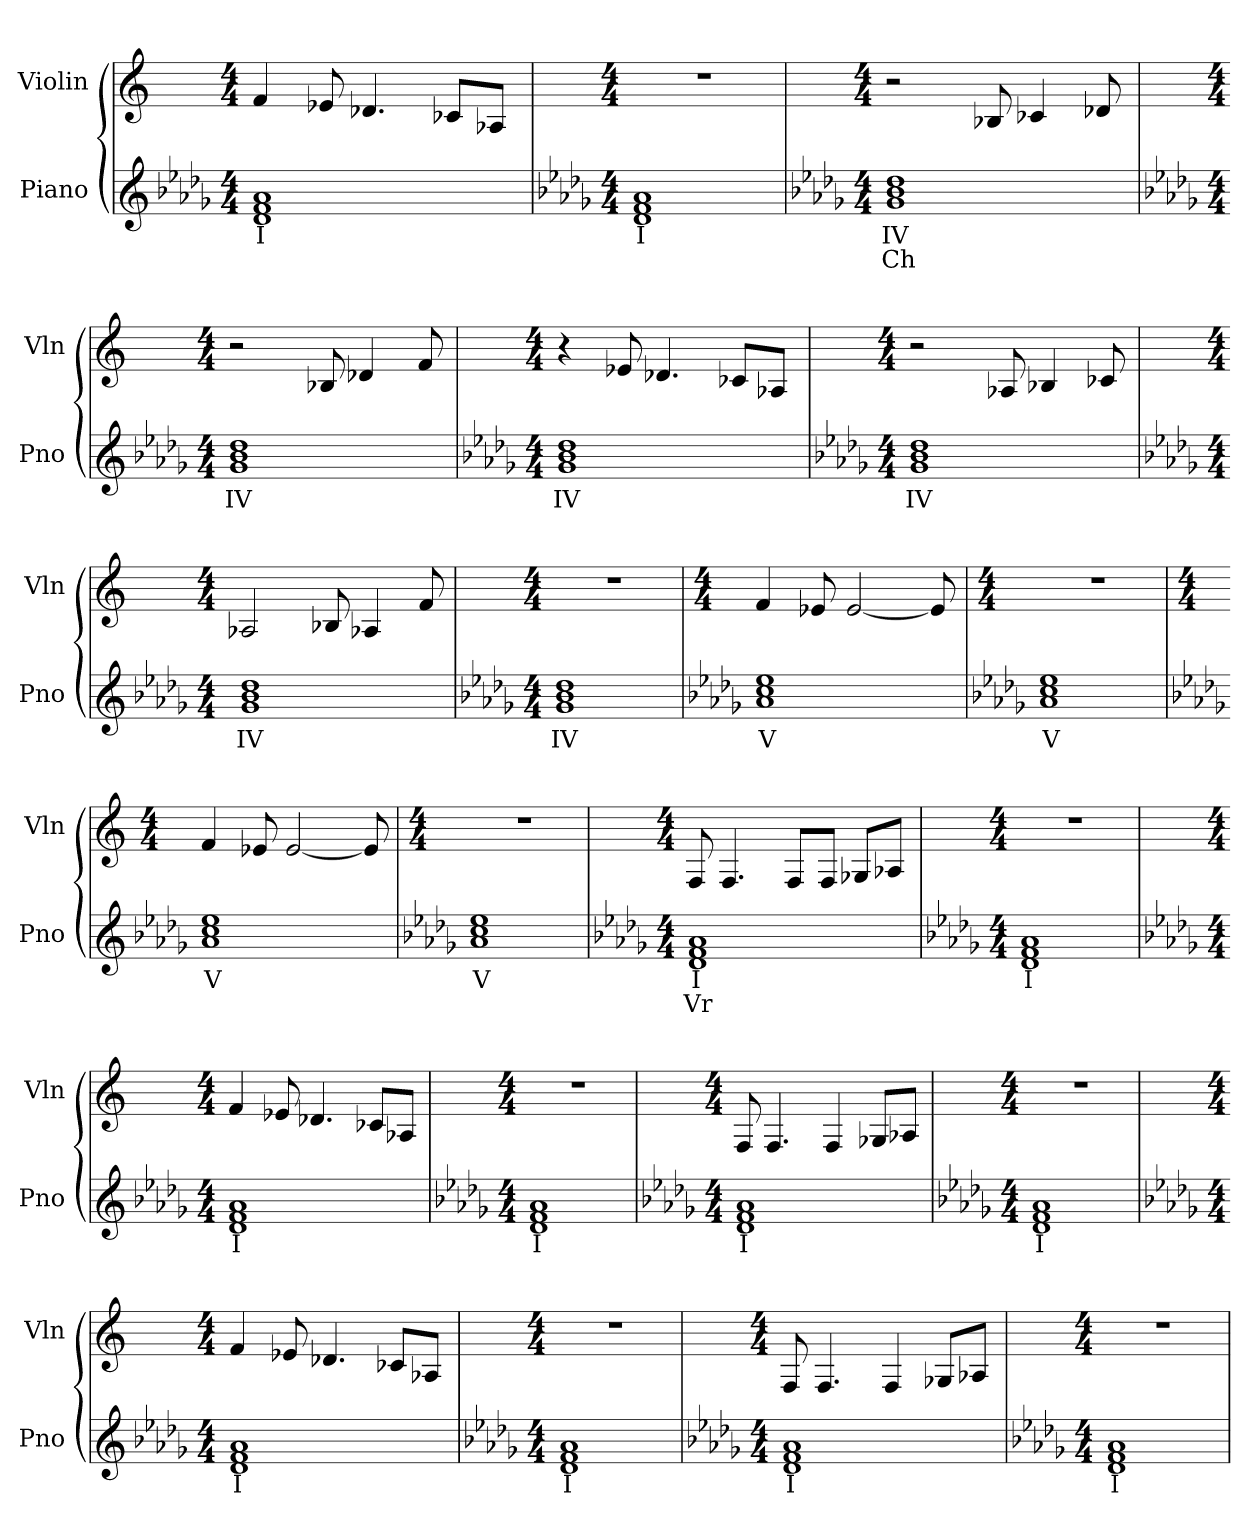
**kern	**text	**text	**kern
*part2	*part2	*part2	*part1
*staff2	*staff2	*staff2	*staff1
*I"Piano	*	*	*I"Violin
*I'Pno	*	*	*I'Vln
*k[b-e-a-d-g-]	*	*	*
*D-:	*	*	*
*M4/4	*	*	*M4/4
=	=	=	=
1d- 1f 1a-	I	.	4f
.	.	.	8e-X
.	.	.	4.d-X
.	.	.	8c-XL
.	.	.	8A-XJ
=	=	=	=
*k[b-e-a-d-g-]	*	*	*
*D-:	*	*	*
*M4/4	*	*	*M4/4
1d- 1f 1a-	I	.	1r
=	=	=	=
*k[b-e-a-d-g-]	*	*	*
*D-:	*	*	*
*M4/4	*	*	*M4/4
1g- 1b- 1dd-	IV	Ch	2r
.	.	.	8B-X
.	.	.	4c-X
.	.	.	8d-X
=	=	=	=
*k[b-e-a-d-g-]	*	*	*
*D-:	*	*	*
*M4/4	*	*	*M4/4
1g- 1b- 1dd-	IV	.	2r
.	.	.	8B-X
.	.	.	4d-X
.	.	.	8f
=	=	=	=
*k[b-e-a-d-g-]	*	*	*
*D-:	*	*	*
*M4/4	*	*	*M4/4
1g- 1b- 1dd-	IV	.	4r
.	.	.	8e-X
.	.	.	4.d-X
.	.	.	8c-XL
.	.	.	8A-XJ
=	=	=	=
*k[b-e-a-d-g-]	*	*	*
*D-:	*	*	*
*M4/4	*	*	*M4/4
1g- 1b- 1dd-	IV	.	2r
.	.	.	8A-X
.	.	.	4B-X
.	.	.	8c-X
=	=	=	=
*k[b-e-a-d-g-]	*	*	*
*D-:	*	*	*
*M4/4	*	*	*M4/4
1g- 1b- 1dd-	IV	.	2A-X
.	.	.	8B-X
.	.	.	4A-X
.	.	.	8f
=	=	=	=
*k[b-e-a-d-g-]	*	*	*
*D-:	*	*	*
*M4/4	*	*	*M4/4
1g- 1b- 1dd-	IV	.	1r
=	=	=	=
*k[b-e-a-d-g-]	*	*	*
*D-:	*	*	*
*	*	*	*M4/4
1a- 1cc 1ee-	V	.	4f
.	.	.	8e-X
.	.	.	[2e-
.	.	.	8e-]
=	=	=	=
*k[b-e-a-d-g-]	*	*	*
*D-:	*	*	*
*	*	*	*M4/4
1a- 1cc 1ee-	V	.	1r
=	=	=	=
*k[b-e-a-d-g-]	*	*	*
*D-:	*	*	*
*	*	*	*M4/4
1a- 1cc 1ee-	V	.	4f
.	.	.	8e-X
.	.	.	[2e-
.	.	.	8e-]
=	=	=	=
*k[b-e-a-d-g-]	*	*	*
*D-:	*	*	*
*	*	*	*M4/4
1a- 1cc 1ee-	V	.	1r
=	=	=	=
*k[b-e-a-d-g-]	*	*	*
*D-:	*	*	*
*M4/4	*	*	*M4/4
1d- 1f 1a-	I	Vr	8F
.	.	.	4.F
.	.	.	8FL
.	.	.	8FJ
.	.	.	8G-XL
.	.	.	8A-XJ
=	=	=	=
*k[b-e-a-d-g-]	*	*	*
*D-:	*	*	*
*M4/4	*	*	*M4/4
1d- 1f 1a-	I	.	1r
=	=	=	=
*k[b-e-a-d-g-]	*	*	*
*D-:	*	*	*
*M4/4	*	*	*M4/4
1d- 1f 1a-	I	.	4f
.	.	.	8e-X
.	.	.	4.d-X
.	.	.	8c-XL
.	.	.	8A-XJ
=	=	=	=
*k[b-e-a-d-g-]	*	*	*
*D-:	*	*	*
*M4/4	*	*	*M4/4
1d- 1f 1a-	I	.	1r
=	=	=	=
*k[b-e-a-d-g-]	*	*	*
*D-:	*	*	*
*M4/4	*	*	*M4/4
1d- 1f 1a-	I	.	8F
.	.	.	4.F
.	.	.	4F
.	.	.	8G-XL
.	.	.	8A-XJ
=	=	=	=
*k[b-e-a-d-g-]	*	*	*
*D-:	*	*	*
*M4/4	*	*	*M4/4
1d- 1f 1a-	I	.	1r
=	=	=	=
*k[b-e-a-d-g-]	*	*	*
*D-:	*	*	*
*M4/4	*	*	*M4/4
1d- 1f 1a-	I	.	4f
.	.	.	8e-X
.	.	.	4.d-X
.	.	.	8c-XL
.	.	.	8A-XJ
=	=	=	=
*k[b-e-a-d-g-]	*	*	*
*D-:	*	*	*
*M4/4	*	*	*M4/4
1d- 1f 1a-	I	.	1r
=	=	=	=
*k[b-e-a-d-g-]	*	*	*
*D-:	*	*	*
*M4/4	*	*	*M4/4
1d- 1f 1a-	I	.	8F
.	.	.	4.F
.	.	.	4F
.	.	.	8G-XL
.	.	.	8A-XJ
=	=	=	=
*k[b-e-a-d-g-]	*	*	*
*D-:	*	*	*
*M4/4	*	*	*M4/4
1d- 1f 1a-	I	.	1r
=	=	=	=
*-	*-	*-	*-
